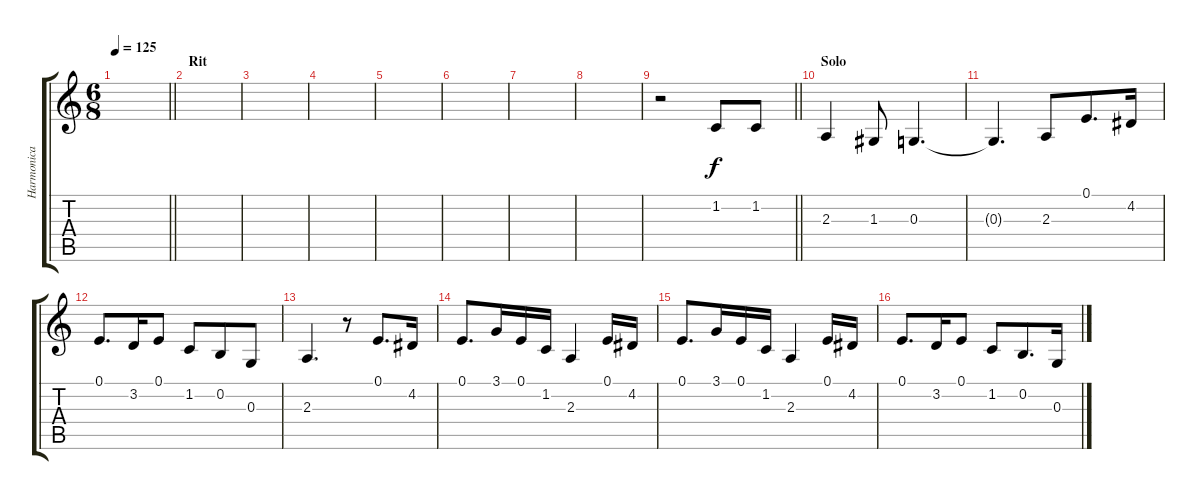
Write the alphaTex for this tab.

\track ("Harmonica" "Harmonica") {instrument harmonica}
\staff {score tabs}
\tuning (E4 B3 G3 D3 A2 E2) {hide}
\ts (6 8)
\tempo 125
\clef g2
\barLineRight lightlight
\ks c
|
\section ("" "Rit")
|
|
|
|
|
|
|
\barLineRight lightlight
r.2 1.2.8 1.2.8 |
\section ("" "Solo")
2.3.4 1.3.8 0.3.4{d} |
0.3{t}.4{d} 2.3.8 0.1.8{d} 4.2.16 |
0.1.8{d} 3.2.16 0.1.8 1.2.8 0.2.8 0.3.8 |
2.3.4{d} r.8 0.1.8{d} 4.2.16 |
0.1.8{d} 3.1.16 0.1.16 1.2.16 2.3.4 0.1.16 4.2.16 |
0.1.8{d} 3.1.16 0.1.16 1.2.16 2.3.4 0.1.16 4.2.16 |
0.1.8{d} 3.2.16 0.1.8 1.2.8 0.2.8{d} 0.3.16
